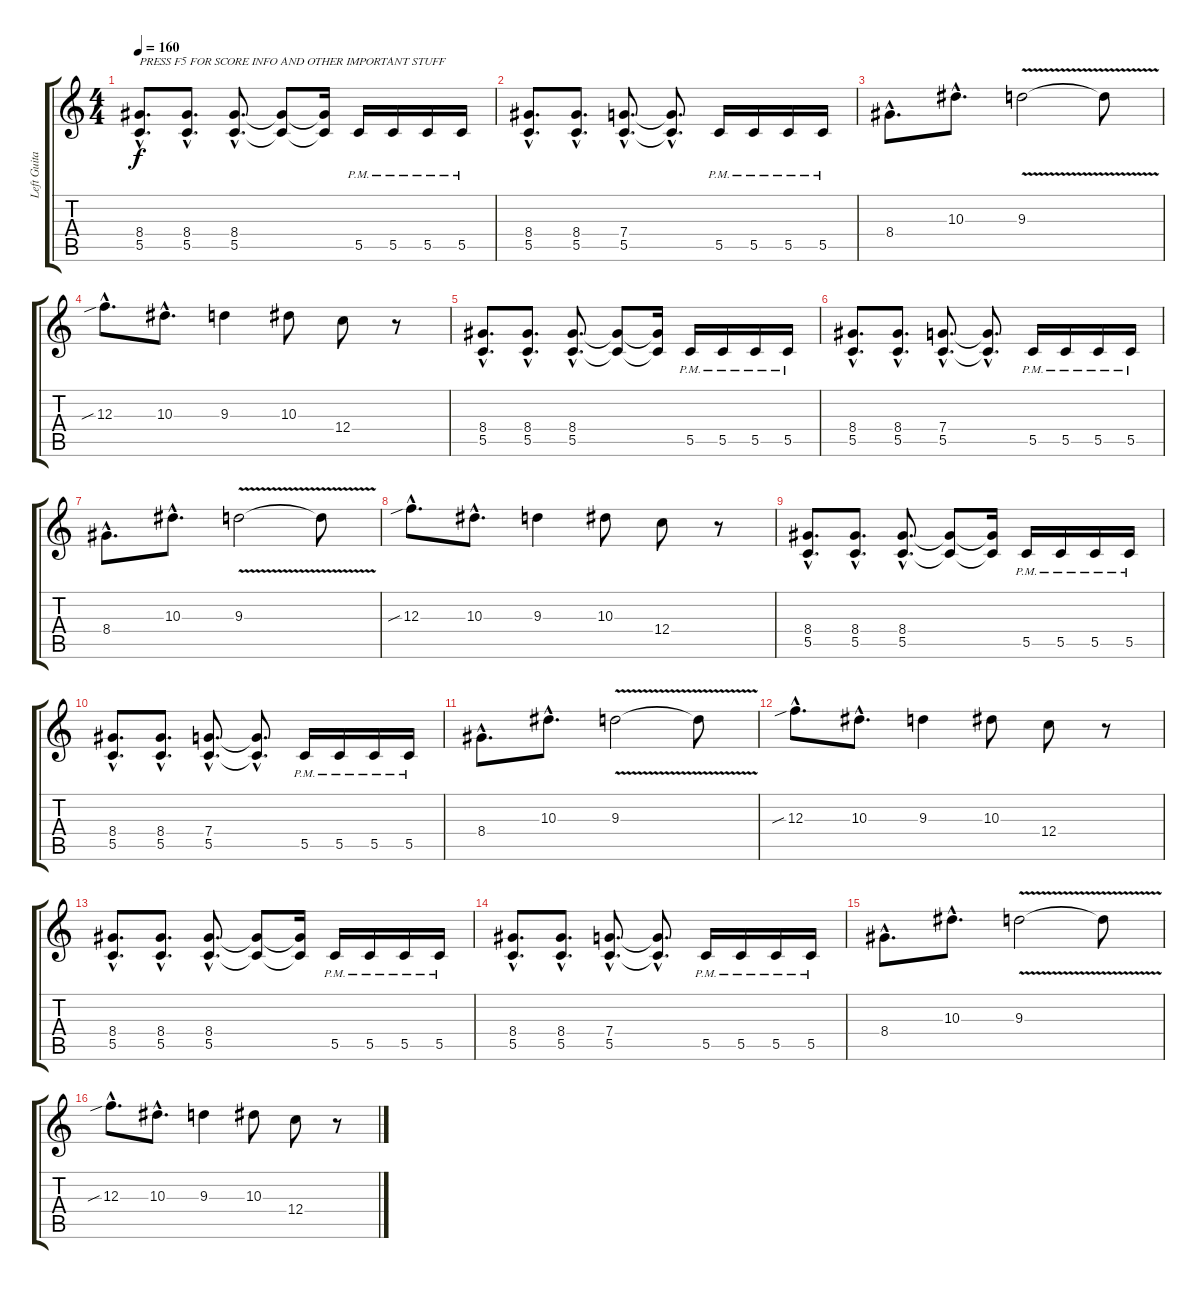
\track ("Left Guitar" "Left Guita") {instrument distortionguitar}
\staff {score tabs}
\tuning (D4 A3 F3 C3 G2 C2) {hide}
\ts (4 4)
\tempo 160
\clef g2
\ks c
(8.4{hac} 5.5{hac}).8{d txt "PRESS F5 FOR SCORE INFO AND OTHER IMPORTANT STUFF" dy f instrument distortionguitar} (8.4{hac} 5.5{hac}).8{d} (8.4{hac} 5.5{hac}).8{d} (8.4{t} 5.5{t}).8 (8.4{t} 5.5{t}).16 5.5{pm}.16 5.5{pm}.16 5.5{pm}.16 5.5{pm}.16 |
(8.4{hac} 5.5{hac}).8{d} (8.4{hac} 5.5{hac}).8{d} (7.4{hac} 5.5{hac}).8{d} (7.4{hac t} 5.5{hac t}).8{d} 5.5{pm}.16 5.5{pm}.16 5.5{pm}.16 5.5{pm}.16 |
8.4{hac}.8{d} 10.3{hac}.8{d} 9.3{v}.2 9.3{t}.8 |
12.3{sib hac}.8{d} 10.3{hac}.8{d} 9.3.4 10.3.8 12.4.8 r.8 |
(8.4{hac} 5.5{hac}).8{d} (8.4{hac} 5.5{hac}).8{d} (8.4{hac} 5.5{hac}).8{d} (8.4{t} 5.5{t}).8 (8.4{t} 5.5{t}).16 5.5{pm}.16 5.5{pm}.16 5.5{pm}.16 5.5{pm}.16 |
(8.4{hac} 5.5{hac}).8{d} (8.4{hac} 5.5{hac}).8{d} (7.4{hac} 5.5{hac}).8{d} (7.4{hac t} 5.5{hac t}).8{d} 5.5{pm}.16 5.5{pm}.16 5.5{pm}.16 5.5{pm}.16 |
8.4{hac}.8{d} 10.3{hac}.8{d} 9.3{v}.2 9.3{t}.8 |
12.3{sib hac}.8{d} 10.3{hac}.8{d} 9.3.4 10.3.8 12.4.8 r.8 |
(8.4{hac} 5.5{hac}).8{d} (8.4{hac} 5.5{hac}).8{d} (8.4{hac} 5.5{hac}).8{d} (8.4{t} 5.5{t}).8 (8.4{t} 5.5{t}).16 5.5{pm}.16 5.5{pm}.16 5.5{pm}.16 5.5{pm}.16 |
(8.4{hac} 5.5{hac}).8{d} (8.4{hac} 5.5{hac}).8{d} (7.4{hac} 5.5{hac}).8{d} (7.4{hac t} 5.5{hac t}).8{d} 5.5{pm}.16 5.5{pm}.16 5.5{pm}.16 5.5{pm}.16 |
8.4{hac}.8{d} 10.3{hac}.8{d} 9.3{v}.2 9.3{t}.8 |
12.3{sib hac}.8{d} 10.3{hac}.8{d} 9.3.4 10.3.8 12.4.8 r.8 |
(8.4{hac} 5.5{hac}).8{d} (8.4{hac} 5.5{hac}).8{d} (8.4{hac} 5.5{hac}).8{d} (8.4{t} 5.5{t}).8 (8.4{t} 5.5{t}).16 5.5{pm}.16 5.5{pm}.16 5.5{pm}.16 5.5{pm}.16 |
(8.4{hac} 5.5{hac}).8{d} (8.4{hac} 5.5{hac}).8{d} (7.4{hac} 5.5{hac}).8{d} (7.4{hac t} 5.5{hac t}).8{d} 5.5{pm}.16 5.5{pm}.16 5.5{pm}.16 5.5{pm}.16 |
8.4{hac}.8{d} 10.3{hac}.8{d} 9.3{v}.2 9.3{t}.8 |
12.3{sib hac}.8{d} 10.3{hac}.8{d} 9.3.4 10.3.8 12.4.8 r.8
